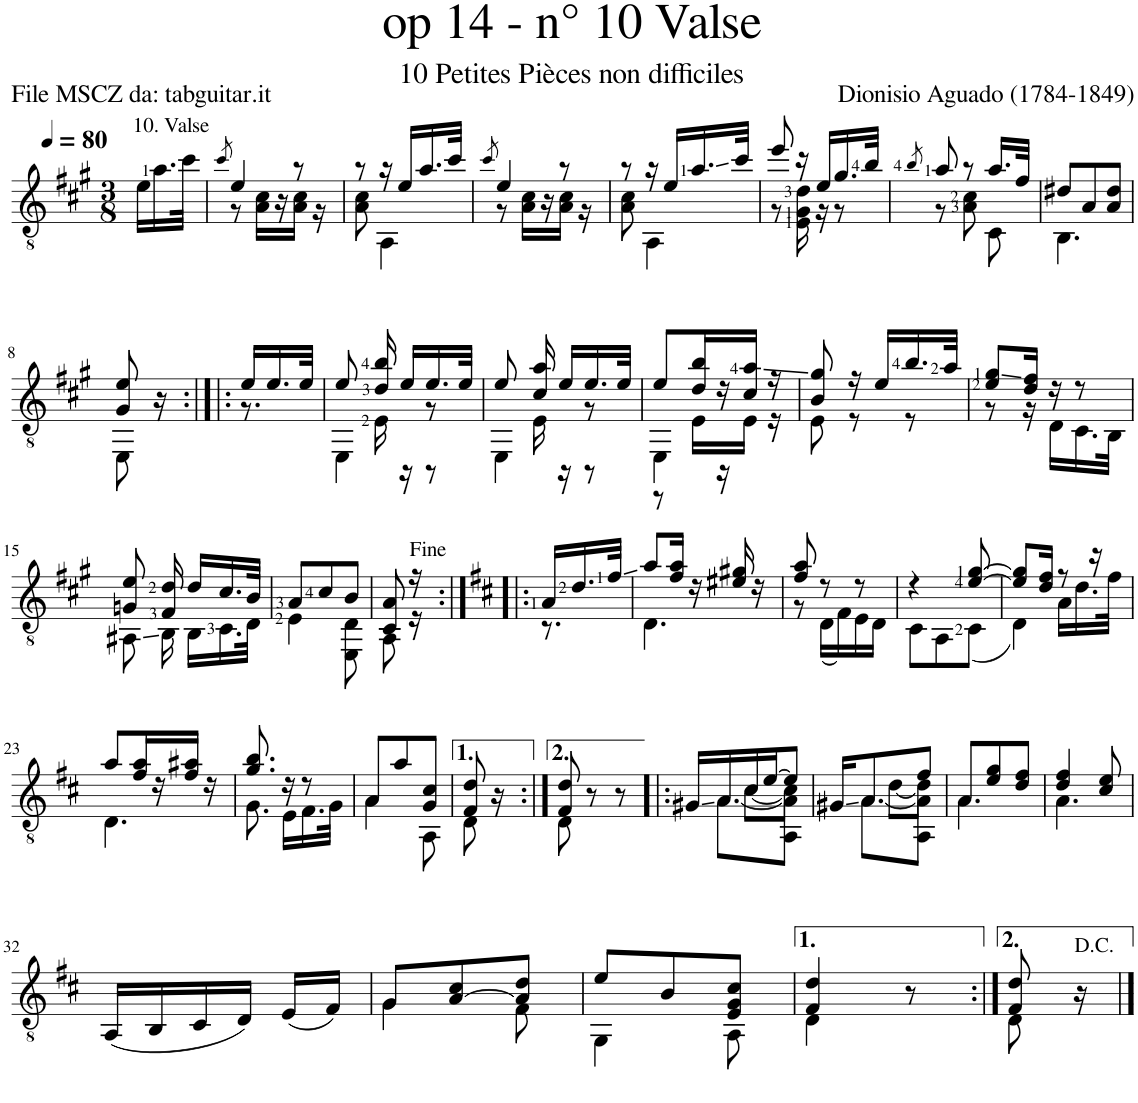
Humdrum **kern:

**kern
*part1
*staff1
*I"Guitar
*I'Guit.
*clefGv2
*k[f#c#g#]
*M3/8
*MM80
=
!LO:TX:a:t=10. Valse
16e\LL
16.a\
32cc#\JJk
=1
8qcc#/
*^
4e/	8r
.	16A\ 16c#\LL
.	16r
8r	16A\ 16c#\JJ
.	16r
=2	=2
8r	8A\ 8c#\
16r	4AA\
16e/LL	.
16.a/	.
32cc#/JJk	.
=3	=3
8qcc#/	.
4e/	8r
.	16A\ 16c#\LL
.	16r
8r	16A\ 16c#\JJ
.	16r
=4	=4
8r	8A\ 8c#\
16r	4AA\
16e/LL	.
16.a/	.
32cc#/JJk	.
=5	=5
8ee/	8r
16r	16E\ 16G#\ 16d\
16e/LL	16r
16.g#/	8r
32b/JJk	.
=6	=6
8qb/	.
8a/	8r
8r	8A\ 8c#\
16.a/LL	8C#\
32f#/JJk	.
=7	=7
8d#X/L	4.BB\
8A/	.
8A/ 8d#/J	.
!!LO:LB:g=z	!!
=8	=8
8G#/ 8e/	8EE\
16r	16ryy
=9:|!|:	=9:|!|:
16e/LL	8.r
16.e/	.
32e/JJk	.
=10	=10
*	*^
8e/	4EE\	8ryy
16d/ 16b/	.	16E\
16e/LL	.	16r
16.e/	8r	8r
32e/JJk	.	.
=11	=11	=11
8e/	4EE\	8ryy
16c#/ 16a/	.	16E\
16e/LL	.	16r
16.e/	8r	8r
32e/JJk	.	.
=12	=12	=12
8e/L	4EE\	8r
16d/ 16b/L	.	16E\LL
16r	.	16r
16c#/ 16a/JJ	8ryy	16E\JJ
16r	.	16r
*	*v	*v
=13	=13
8B/ 8g#/	8E\
16r	8r
16e/LL	.
16.b/	8r
32a/JJk	.
=14	=14
8e/ 8g#/L	8r
16d/ 16f#/Jk	16r
16r	16D\LL
8r	16.C#\
.	32BB\JJk
!!LO:LB:g=z	!!
=15	=15
8Gn/ 8e/	8AA#X\
16F#/ 16d/	16BB\
16d/LL	16BB\LL
16.c#/	16.C#\
32B/JJk	32D\JJk
=16	=16
8A/L	4E\
8c#/	.
8B/J	8EE\ 8D\
=17	=17
8C#/ 8A/	8AA\
16r	16r
=18:|!|:	=18:|!|:
*k[f#c#]	*
16A/LL	8.r
16.d/	.
32f#/JJk	.
=19	=19
8a/L	4.D\
16f#/ 16a/Jk	.
16r	.
16e#X/ 16g#X/	.
16r	.
=20	=20
8f#/ 8a/	8r
8r	(16D\LL
.	16F#\)
8r	16E\
.	16D\JJ
=21	=21
4r	8C#\L
.	8AA\
[8e/ [8g/	(8C#\J
=22	=22
*	*^
8e/] 8g/]L	4D\)	8.ryy
16d/ 16f#/Jk	.	.
8r	.	16A\LL
.	8ryy	16.d\
16r	.	.
.	.	32f#\JJk
*	*v	*v
!!LO:LB:g=z
=23	=23
8a/L	4.D\
16f#/ 16a/L	.
16r	.
16f#/ 16a#X/JJ	.
16r	.
=24	=24
8.g/ 8.b/	8.G\
16r	16E\LL
8r	16.F#\
.	32G\JJk
=25	=25
8A/L	4A\
8a/	.
8G/ 8c#/J	8AA\
=26	=26
8F#/ 8d/	8D\
16r	16ryy
=27:|!	=27:|!
8F#/ 8d/	8D\
8r	4ryy
8r	.
=28!|:	=28!|:
*	*^
16G#X/LL	16ryy	8ryy
16A/	[8.A\L	.
16c#/	.	[8c#\L
[16e/J	.	.
8e/J]	8AA\ 8A\]J	8c#\J]
=29	=29	=29
16G#X/KL	16ryy	8ryy
8.A/	[8.A\L	.
.	.	[8d\L
8f#/J	8AA\ 8A\]J	8d\J]
*	*v	*v
=30	=30
8A/L	4.A\
8e/ 8g/	.
8d/ 8f#/J	.
=31	=31
4d/ 4f#/	4.A\
8c#/ 8e/	.
*v	*v
!!LO:LB:g=z
=32
(16AA/LL
16BB/
16C#/
16D/JJ)
(16E/LL
16F#/JJ)
=33
*^
8G/L	4G\
[8A/ 8c#/	.
8A/] 8d/J	8F#\
=34	=34
8e/L	4GG\
8B/	.
8E/ 8G/ 8c#/J	8AA\
=35	=35
4F#/ 4d/	4D\
8r	8ryy
=36:|!	=36:|!
8F#/ 8d/	8D\
16r	16ryy
*v	*v
==
*-
